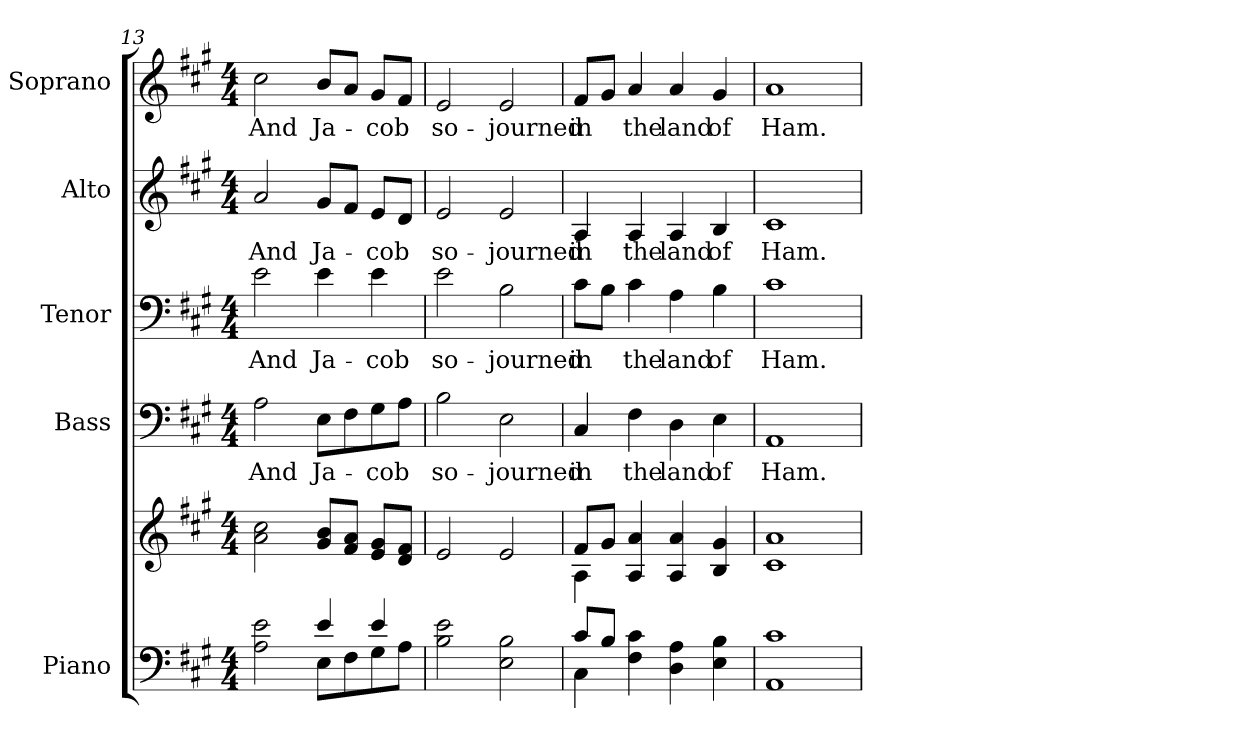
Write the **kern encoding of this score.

**kern	**kern	**kern	**text	**kern	**text	**kern	**text	**kern	**text
*part5	*part5	*part4	*part4	*part3	*part3	*part2	*part2	*part1	*part1
*staff6	*staff5	*staff4	*staff4	*staff3	*staff3	*staff2	*staff2	*staff1	*staff1
*I"Piano	*	*I"Bass	*	*I"Tenor	*	*I"Alto	*	*I"Soprano	*
*I'Pno.	*	*I'B.	*	*I'T.	*	*I'A.	*	*I'S.	*
!!LO:PB:g=z
*clefF4	*clefG2	*clefF4	*	*clefF4	*	*clefG2	*	*clefG2	*
*k[f#c#g#]	*k[f#c#g#]	*k[f#c#g#]	*	*k[f#c#g#]	*	*k[f#c#g#]	*	*k[f#c#g#]	*
*A:	*A:	*A:	*	*A:	*	*A:	*	*A:	*
*M4/4	*M4/4	*M4/4	*	*M4/4	*	*M4/4	*	*M4/4	*
=13	=13	=13	=13	=13	=13	=13	=13	=13	=13
*^	*	*	*	*	*	*	*	*	*
!	!	!	!	!LO:LY:b:color=#000000	!	!	!	!	!	!
!	!	!	!	!	!	!LO:LY:b:color=#000000	!	!	!	!
!	!	!	!	!	!	!	!	!LO:LY:b:color=#000000	!	!
!	!	!	!	!	!	!	!	!	!	!LO:LY:b:color=#000000
2Ai\ 2ei	2ryy	2ai\ 2cc#i	2Ai\	And	2ei\	And	2ai/	And	2cc#i\	And
!	!	!	!	!LO:LY:b:color=#000000	!	!	!	!	!	!
!	!	!	!	!	!	!LO:LY:b:color=#000000	!	!	!	!
!	!	!	!	!	!	!	!	!LO:LY:b:color=#000000	!	!
!	!	!	!	!	!	!	!	!	!	!LO:LY:b:color=#000000
4ei/	8Ei\L	8g#i/ 8biL	8Ei\L	Ja-	4ei\	Ja-	8g#i/L	Ja-	8bi/L	Ja-
.	8F#i\	8f#i/ 8aiJ	8F#i\	.	.	.	8f#i/J	.	8ai/J	.
!	!	!	!	!LO:LY:b:color=#000000	!	!	!	!	!	!
!	!	!	!	!	!	!LO:LY:b:color=#000000	!	!	!	!
!	!	!	!	!	!	!	!	!LO:LY:b:color=#000000	!	!
!	!	!	!	!	!	!	!	!	!	!LO:LY:b:color=#000000
4ei/	8G#i\	8ei/ 8g#iL	8G#i\	-cob	4ei\	-cob	8ei/L	-cob	8g#i/L	-cob
.	8Ai\J	8di/ 8f#iJ	8Ai\J	.	.	.	8di/J	.	8f#i/J	.
*v	*v	*	*	*	*	*	*	*	*	*
=14	=14	=14	=14	=14	=14	=14	=14	=14	=14
*^	*	*	*	*	*	*	*	*	*
!	!	!	!	!LO:LY:b:color=#000000	!	!	!	!	!	!
*v	*v	*	*	*	*	*	*	*	*	*
*^	*	*	*	*	*	*	*	*	*
!	!	!	!	!	!	!LO:LY:b:color=#000000	!	!	!	!
*v	*v	*	*	*	*	*	*	*	*	*
*^	*	*	*	*	*	*	*	*	*
!	!	!	!	!	!	!	!	!LO:LY:b:color=#000000	!	!
*v	*v	*	*	*	*	*	*	*	*	*
*^	*	*	*	*	*	*	*	*	*
!	!	!	!	!	!	!	!	!	!	!LO:LY:b:color=#000000
*v	*v	*	*	*	*	*	*	*	*	*
2Bi\ 2ei	2ei/	2Bi\	so-	2ei\	so-	2ei/	so-	2ei/	so-
!	!	!	!LO:LY:b:color=#000000	!	!	!	!	!	!
!	!	!	!	!	!LO:LY:b:color=#000000	!	!	!	!
!	!	!	!	!	!	!	!LO:LY:b:color=#000000	!	!
!	!	!	!	!	!	!	!	!	!LO:LY:b:color=#000000
2Ei\ 2Bi	2ei/	2Ei\	-journed	2Bi\	-journed	2ei/	-journed	2ei/	-journed
=15	=15	=15	=15	=15	=15	=15	=15	=15	=15
*^	*^	*	*	*	*	*	*	*	*
!	!	!	!	!	!LO:LY:b:color=#000000	!	!	!	!	!	!
!	!	!	!	!	!	!	!LO:LY:b:color=#000000	!	!	!	!
!	!	!	!	!	!	!	!	!	!LO:LY:b:color=#000000	!	!
!	!	!	!	!	!	!	!	!	!	!	!LO:LY:b:color=#000000
8c#i/L	4C#i\	8f#i/L	4Ai\	4C#i/	in	8c#i\L	in	4Ai/	in	8f#i/L	in
8Bi/J	.	8g#i/J	.	.	.	8Bi\J	.	.	.	8g#i/J	.
!	!	!	!	!	!LO:LY:b:color=#000000	!	!	!	!	!	!
!	!	!	!	!	!	!	!LO:LY:b:color=#000000	!	!	!	!
!	!	!	!	!	!	!	!	!	!LO:LY:b:color=#000000	!	!
!	!	!	!	!	!	!	!	!	!	!	!LO:LY:b:color=#000000
4F#i\ 4c#i	2.ryy	4Ai/ 4ai	2.ryy	4F#i\	the	4c#i\	the	4Ai/	the	4ai/	the
!	!	!	!	!	!LO:LY:b:color=#000000	!	!	!	!	!	!
!	!	!	!	!	!	!	!LO:LY:b:color=#000000	!	!	!	!
!	!	!	!	!	!	!	!	!	!LO:LY:b:color=#000000	!	!
!	!	!	!	!	!	!	!	!	!	!	!LO:LY:b:color=#000000
4Di\ 4Ai	.	4Ai/ 4ai	.	4Di\	land	4Ai\	land	4Ai/	land	4ai/	land
!	!	!	!	!	!LO:LY:b:color=#000000	!	!	!	!	!	!
!	!	!	!	!	!	!	!LO:LY:b:color=#000000	!	!	!	!
!	!	!	!	!	!	!	!	!	!LO:LY:b:color=#000000	!	!
!	!	!	!	!	!	!	!	!	!	!	!LO:LY:b:color=#000000
4Ei\ 4Bi	.	4Bi/ 4g#i	.	4Ei\	of	4Bi\	of	4Bi/	of	4g#i/	of
*v	*v	*	*	*	*	*	*	*	*	*	*
*	*v	*v	*	*	*	*	*	*	*	*
=16	=16	=16	=16	=16	=16	=16	=16	=16	=16
!	!	!	!LO:LY:b:color=#000000	!	!	!	!	!	!
!	!	!	!	!	!LO:LY:b:color=#000000	!	!	!	!
!	!	!	!	!	!	!	!LO:LY:b:color=#000000	!	!
!	!	!	!	!	!	!	!	!	!LO:LY:b:color=#000000
1AAi 1c#i	1c#i 1ai	1AAi	Ham.	1c#i	Ham.	1c#i	Ham.	1ai	Ham.
=	=	=	=	=	=	=	=	=	=
*-	*-	*-	*-	*-	*-	*-	*-	*-	*-
